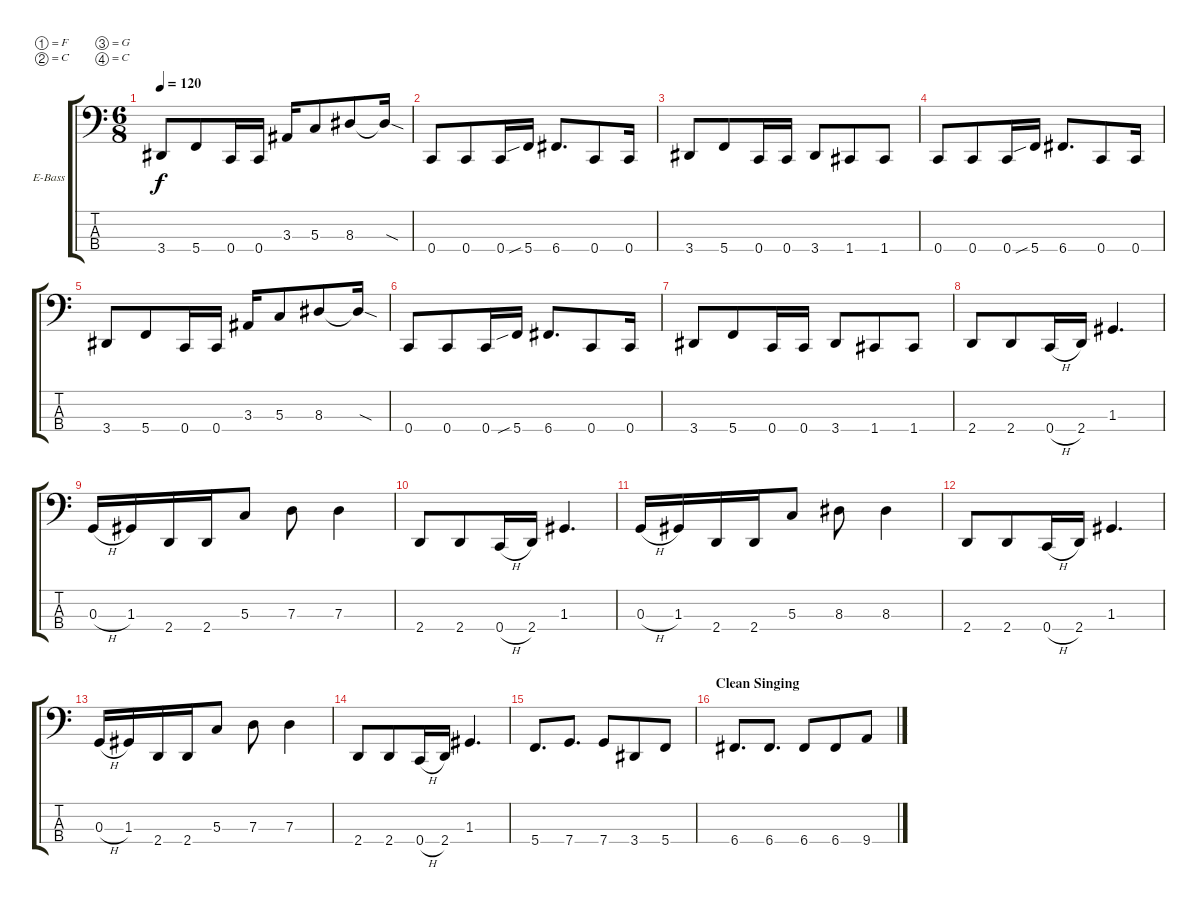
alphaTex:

\bracketExtendMode groupsimilarinstruments
\firstSystemTrackNameOrientation horizontal
\otherSystemsTrackNameOrientation horizontal
\track ("Electric Bass" "E-Bass") {instrument electricbassfinger}
\staff {score tabs}
\tuning (F2 C2 G1 C1)
\ts (6 8)
\tempo 120
\clef f4
\ks c
3.4.8{dy f} 5.4.8 0.4.16 0.4.16 3.3.16 5.3.8 8.3.8 8.3{sod t}.16 |
0.4.8 0.4.8 0.4.16 5.4{sib}.16 6.4.8{d} 0.4.8 0.4.16 |
3.4.8 5.4.8 0.4.16 0.4.16 3.4.8 1.4.8 1.4.8 |
0.4.8 0.4.8 0.4.16 5.4{sib}.16 6.4.8{d} 0.4.8 0.4.16 |
3.4.8 5.4.8 0.4.16 0.4.16 3.3.16 5.3.8 8.3.8 8.3{sod t}.16 |
0.4.8 0.4.8 0.4.16 5.4{sib}.16 6.4.8{d} 0.4.8 0.4.16 |
3.4.8 5.4.8 0.4.16 0.4.16 3.4.8 1.4.8 1.4.8 |
2.4.8 2.4.8 0.4{h}.16 2.4.16 1.3.4{d} |
0.3{h}.16 1.3.16 2.4.16 2.4.16 5.3.8 7.3.8 7.3.4 |
2.4.8 2.4.8 0.4{h}.16 2.4.16 1.3.4{d} |
0.3{h}.16 1.3.16 2.4.16 2.4.16 5.3.8 8.3.8 8.3.4 |
2.4.8 2.4.8 0.4{h}.16 2.4.16 1.3.4{d} |
0.3{h}.16 1.3.16 2.4.16 2.4.16 5.3.8 7.3.8 7.3.4 |
2.4.8 2.4.8 0.4{h}.16 2.4.16 1.3.4{d} |
5.4.8{d} 7.4.8{d} 7.4.8 3.4.8 5.4.8 |
\section ("" "Clean Singing")
6.4.8{d} 6.4.8{d} 6.4.8 6.4.8 9.4.8
